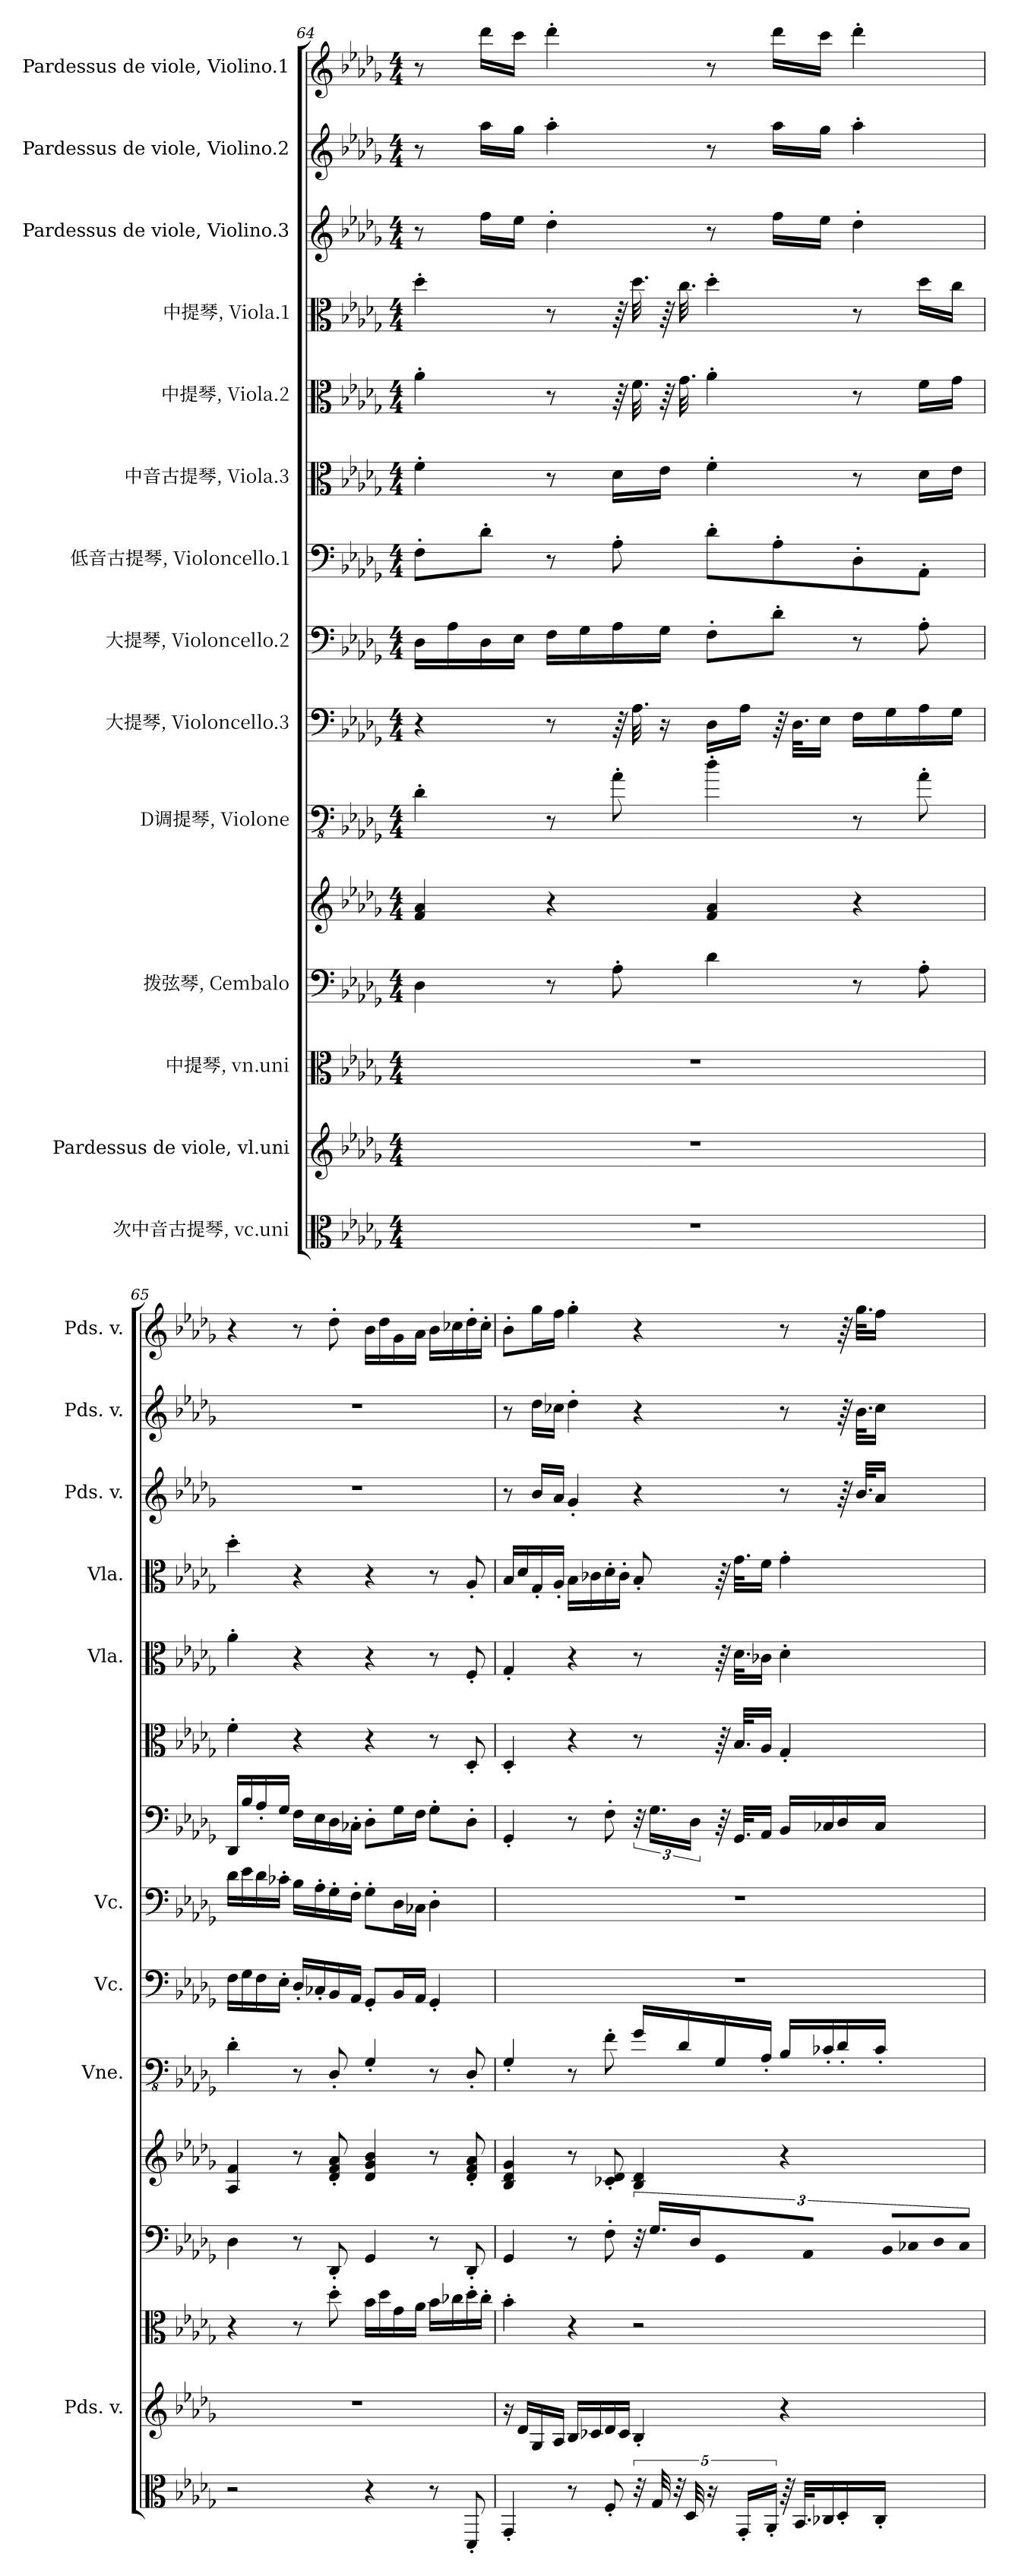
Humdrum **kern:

**kern	**kern	**kern	**kern	**kern	**kern	**kern	**kern	**kern	**kern	**kern	**kern	**kern	**kern	**kern
*part14	*part13	*part12	*part11	*part11	*part10	*part9	*part8	*part7	*part6	*part5	*part4	*part3	*part2	*part1
*staff15	*staff14	*staff13	*staff12	*staff11	*staff10	*staff9	*staff8	*staff7	*staff6	*staff5	*staff4	*staff3	*staff2	*staff1
*I"次中音古提琴, vc.uni	*I"Pardessus de viole, vl.uni	*I"中提琴, vn.uni	*I"拨弦琴, Cembalo	*	*I"D调提琴, Violone	*I"大提琴, Violoncello.3	*I"大提琴, Violoncello.2	*I"低音古提琴, Violoncello.1	*I"中音古提琴, Viola.3	*I"中提琴, Viola.2	*I"中提琴, Viola.1	*I"Pardessus de viole, Violino.3	*I"Pardessus de viole, Violino.2	*I"Pardessus de viole, Violino.1
*	*I'Pds. v.	*	*	*	*I'Vne.	*I'Vc.	*I'Vc.	*	*	*I'Vla.	*I'Vla.	*I'Pds. v.	*I'Pds. v.	*I'Pds. v.
!!LO:PB:g=z
*clefC3	*clefG2	*clefC3	*clefF4	*clefG2	*clefFv4	*clefF4	*clefF4	*clefF4	*clefC3	*clefC3	*clefC3	*clefG2	*clefG2	*clefG2
*	*	*	*	*	*ITrd7c12	*	*	*	*	*	*	*	*	*
*k[b-e-a-d-g-]	*k[b-e-a-d-g-]	*k[b-e-a-d-g-]	*k[b-e-a-d-g-]	*k[b-e-a-d-g-]	*k[b-e-a-d-g-]	*k[b-e-a-d-g-]	*k[b-e-a-d-g-]	*k[b-e-a-d-g-]	*k[b-e-a-d-g-]	*k[b-e-a-d-g-]	*k[b-e-a-d-g-]	*k[b-e-a-d-g-]	*k[b-e-a-d-g-]	*k[b-e-a-d-g-]
*M4/4	*M4/4	*M4/4	*M4/4	*M4/4	*M4/4	*M4/4	*M4/4	*M4/4	*M4/4	*M4/4	*M4/4	*M4/4	*M4/4	*M4/4
=64	=64	=64	=64	=64	=64	=64	=64	=64	=64	=64	=64	=64	=64	=64
1r	1r	1r	4D-\	4f/ 4a-/	4DD-'\	4r	16D-\LL	8F'\L	4f'\	4a-'\	4dd-'\	8r	8r	8r
.	.	.	.	.	.	.	16A-\	.	.	.	.	.	.	.
.	.	.	.	.	.	.	16D-\	8d-'\J	.	.	.	16ff\LL	16aa-\LL	16ddd-\LL
.	.	.	.	.	.	.	16E-\JJ	.	.	.	.	16ee-\JJ	16gg-\JJ	16ccc\JJ
.	.	.	8r	4r	8r	8r	16F\LL	8r	8r	8r	8r	4dd-'\	4aa-'\	4ddd-'\
.	.	.	.	.	.	.	16G-\	.	.	.	.	.	.	.
.	.	.	8A-'\	.	8AA-'\	64r	16A-\	8A-'\	16d-\LL	64r	64r	.	.	.
.	.	.	.	.	.	32.A-\	.	.	.	32.f\	32.dd-\	.	.	.
.	.	.	.	.	.	16r	16G-\JJ	.	16e-\JJ	64r	64r	.	.	.
.	.	.	.	.	.	.	.	.	.	32.g-\	32.cc\	.	.	.
.	.	.	4d-\	4f/ 4a-/	4D-'\	16D-\LL	8F'\L	8d-'\L	4f'\	4a-'\	4dd-'\	8r	8r	8r
.	.	.	.	.	.	16A-\JJ	.	.	.	.	.	.	.	.
.	.	.	.	.	.	64r	8d-'\J	8A-'\	.	.	.	16ff\LL	16aa-\LL	16ddd-\LL
.	.	.	.	.	.	32.D-\KLL	.	.	.	.	.	.	.	.
.	.	.	.	.	.	16E-\JJ	.	.	.	.	.	16ee-\JJ	16gg-\JJ	16ccc\JJ
.	.	.	8r	4r	8r	16F\LL	8r	8D-'\	8r	8r	8r	4dd-'\	4aa-'\	4ddd-'\
.	.	.	.	.	.	16G-\	.	.	.	.	.	.	.	.
.	.	.	8A-'\	.	8AA-'\	16A-\	8A-'\	8AA-'\J	16d-\LL	16f\LL	16dd-\LL	.	.	.
.	.	.	.	.	.	16G-\JJ	.	.	16e-\JJ	16g-\JJ	16cc\JJ	.	.	.
!!LO:PB:g=z
=65	=65	=65	=65	=65	=65	=65	=65	=65	=65	=65	=65	=65	=65	=65
2r	1r	4r	4D-\	4A-/ 4f/	4DD-'\	16F\LL	16d-\LL	16DD-/LL	4f'\	4a-'\	4dd-'\	1r	1r	4r
.	.	.	.	.	.	16G-\	16e-\	16B-/	.	.	.	.	.	.
.	.	.	.	.	.	16F\	16d-\	16A-'/	.	.	.	.	.	.
.	.	.	.	.	.	16E-'\JJ	16c-X'\JJ	16G-/JJ	.	.	.	.	.	.
.	.	8r	8r	8r	8r	16D-'/LL	16B-\LL	16F\LL	4r	4r	4r	.	.	8r
.	.	.	.	.	.	16C-X'/	16A-'\	16E-\	.	.	.	.	.	.
.	.	8dd-'\	8DD-'/	8d-/' 8f/' 8a-/'	8DDD-'/	16BB-/	16G-'\	16D-\	.	.	.	.	.	8dd-'\
.	.	.	.	.	.	16AA-/JJ	16F'\JJ	16C-X'\JJ	.	.	.	.	.	.
4r	.	16b-\LL	4GG-/	4d-/ 4g-/ 4b-/	4GGG-'/	8GG-'/L	8G-'\L	8D-'\L	4r	4r	4r	.	.	16b-\LL
.	.	16dd-\	.	.	.	.	.	.	.	.	.	.	.	16dd-\
.	.	16g-\	.	.	.	16BB-/L	16D-\L	16G-\L	.	.	.	.	.	16g-\
.	.	16a-\JJ	.	.	.	16AA-/JJ	16C-X\JJ	16F\JJ	.	.	.	.	.	16a-\JJ
8r	.	16b-\LL	8r	8r	8r	4GG-'/	4D-'\	8G-'\L	8r	8r	8r	.	.	16b-\LL
.	.	16cc-X\	.	.	.	.	.	.	.	.	.	.	.	16cc-X\
8DD-'/	.	16dd-'\	8DD-'/	8d-/' 8f/' 8a-/'	8DDD-'/	.	.	8D-'\J	8D-'/	8F'/	8A-'/	.	.	16dd-'\
.	.	16cc-'\JJ	.	.	.	.	.	.	.	.	.	.	.	16cc-'\JJ
!!LO:PB:g=z
=66	=66	=66	=66	=66	=66	=66	=66	=66	=66	=66	=66	=66	=66	=66
4GG-'/	16r	4b-'\	4GG-/	4B-/ 4d-/ 4g-/	4GGG-'/	1r	1r	4GG-'/	4D-'/	4G-'/	16B-/LL	8r	8r	8b-'\L
.	16d-/LL	.	.	.	.	.	.	.	.	.	16d-/	.	.	.
.	16G-/	.	.	.	.	.	.	.	.	.	16G-'/	16b-/LL	16dd-\LL	16gg-\L
.	16A-/JJ	.	.	.	.	.	.	.	.	.	16A-'/JJ	16a-/JJ	16cc-X\JJ	16ff\JJ
8r	16B-/LL	4r	8r	8r	8r	.	.	8r	4r	4r	16B-\LL	4g-'/	4dd-'\	4gg-'\
.	16c-X/	.	.	.	.	.	.	.	.	.	16c-X\	.	.	.
8F'/	16d-/	.	8F'\	8c-X/' 8d-/'	8FF'\	.	.	8F'\	.	.	16d-'\	.	.	.
.	16c-/JJ	.	.	.	.	.	.	.	.	.	16c-'\JJ	.	.	.
40r	4B-'/	2r	48r	4B-/ 4d-/	16GG-/LL	.	.	48r	8r	8r	8B-'/	4r	4r	4r
.	.	.	24.G-/LL	.	.	.	.	24.G-\LL	.	.	.	.	.	.
40G-/	.	.	.	.	.	.	.	.	.	.	.	.	.	.
40r	.	.	.	.	.	.	.	.	.	.	.	.	.	.
.	.	.	.	.	16DD-/	.	.	.	.	.	.	.	.	.
40D-/	.	.	.	.	.	.	.	.	.	.	.	.	.	.
.	.	.	24D-/	.	.	.	.	24D-\JJ	.	.	.	.	.	.
20r	.	.	.	.	.	.	.	.	.	.	.	.	.	.
.	.	.	16GG-/	.	16GGG-/	.	.	64r	64r	64r	64r	.	.	.
.	.	.	.	.	.	.	.	32.GG-/KLL	32.B-/KLL	32.d-\KLL	32.g-\KLL	.	.	.
20GG-'/LL	.	.	.	.	.	.	.	.	.	.	.	.	.	.
.	.	.	16AA-/JJ	.	16AAA-'/JJ	.	.	16AA-/JJ	16A-/JJ	16c-X\JJ	16f\JJ	.	.	.
20AA-'/JJ	.	.	.	.	.	.	.	.	.	.	.	.	.	.
64r	4r	.	16BB-/LL	4r	16BBB-/LL	.	.	16BB-/LL	4G-'/	4d-'\	4g-'\	8r	8r	8r
32.BB-/KLL	.	.	.	.	.	.	.	.	.	.	.	.	.	.
16C-X/	.	.	16C-X/	.	16CC-X'/	.	.	16C-X/	.	.	.	.	.	.
16D-'/	.	.	16D-/	.	16DD-'/	.	.	16D-/	.	.	.	64r	64r	64r
.	.	.	.	.	.	.	.	.	.	.	.	32.b-/KLL	32.b-\KLL	32.gg-\KLL
16C-'/JJ	.	.	16C-/JJ	.	16CC-'/JJ	.	.	16C-/JJ	.	.	.	16a-/JJ	16cc-\JJ	16ff\JJ
=	=	=	=	=	=	=	=	=	=	=	=	=	=	=
*-	*-	*-	*-	*-	*-	*-	*-	*-	*-	*-	*-	*-	*-	*-
